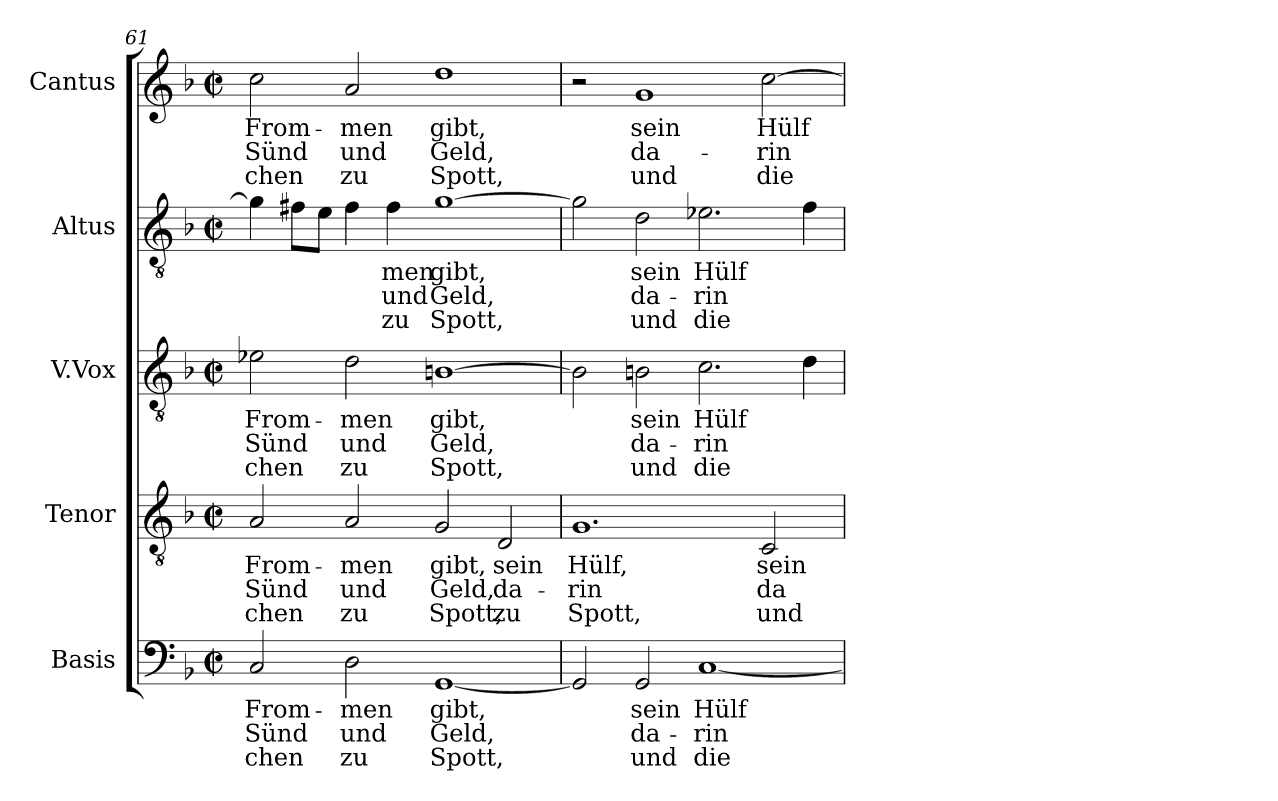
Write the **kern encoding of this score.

**kern	**text	**text	**text	**kern	**text	**text	**text	**kern	**text	**text	**text	**kern	**text	**text	**text	**kern	**text	**text	**text
*part5	*part5	*part5	*part5	*part4	*part4	*part4	*part4	*part3	*part3	*part3	*part3	*part2	*part2	*part2	*part2	*part1	*part1	*part1	*part1
*staff5	*staff5	*staff5	*staff5	*staff4	*staff4	*staff4	*staff4	*staff3	*staff3	*staff3	*staff3	*staff2	*staff2	*staff2	*staff2	*staff1	*staff1	*staff1	*staff1
*I"Basis	*	*	*	*I"Tenor	*	*	*	*I"V.Vox	*	*	*	*I"Altus	*	*	*	*I"Cantus	*	*	*
*I'B	*	*	*	*I'T	*	*	*	*	*	*	*	*I'A	*	*	*	*I'C	*	*	*
!!LO:LB:g=z
*clefF4	*	*	*	*clefGv2	*	*	*	*clefGv2	*	*	*	*clefGv2	*	*	*	*clefG2	*	*	*
*k[b-]	*	*	*	*k[b-]	*	*	*	*k[b-]	*	*	*	*k[b-]	*	*	*	*k[b-]	*	*	*
*F:	*	*	*	*F:	*	*	*	*F:	*	*	*	*F:	*	*	*	*F:	*	*	*
*M2/2	*	*	*	*M2/2	*	*	*	*M2/2	*	*	*	*M2/2	*	*	*	*M2/2	*	*	*
*met(c|)	*	*	*	*met(c|)	*	*	*	*met(c|)	*	*	*	*met(c|)	*	*	*	*met(c|)	*	*	*
=61	=61	=61	=61	=61	=61	=61	=61	=61	=61	=61	=61	=61	=61	=61	=61	=61	=61	=61	=61
!	!LO:LY:b:cj	!LO:LY:b:cj	!LO:LY:b:cj	!	!LO:LY:b:cj	!LO:LY:b:cj	!LO:LY:b:cj	!	!LO:LY:b:cj	!LO:LY:b:cj	!LO:LY:b:cj	!	!LO:LY:b:cj	!LO:LY:b:cj	!LO:LY:b:cj	!	!LO:LY:b:cj	!LO:LY:b:cj	!LO:LY:b:cj
2C/	-From-	-Sünd	chen	2A/	-From-	-Sünd	chen	2e-X\	-From-	-Sünd	chen	4g\]	.	.	.	2cc\	-From-	-Sünd	chen
!	!	!	!	!	!	!	!	!	!	!	!	!	!LO:LY:b:cj	!LO:LY:b:cj	!LO:LY:b:cj	!	!	!	!
.	.	.	.	.	.	.	.	.	.	.	.	8f#X\L	.	.	.	.	.	.	.
!	!	!	!	!	!	!	!	!	!	!	!	!	!LO:LY:b:cj	!LO:LY:b:cj	!LO:LY:b:cj	!	!	!	!
.	.	.	.	.	.	.	.	.	.	.	.	8e\J	.	.	.	.	.	.	.
!	!LO:LY:b:cj	!LO:LY:b:cj	!LO:LY:b:cj	!	!LO:LY:b:cj	!LO:LY:b:cj	!LO:LY:b:cj	!	!LO:LY:b:cj	!LO:LY:b:cj	!LO:LY:b:cj	!	!LO:LY:b:cj	!LO:LY:b:cj	!LO:LY:b:cj	!	!LO:LY:b:cj	!LO:LY:b:cj	!LO:LY:b:cj
2D\	men	und	zu	2A/	men	und	zu	2d\	men	und	zu	4f#\	.	.	.	2a/	men	und	zu
!	!	!	!	!	!	!	!	!	!	!	!	!	!LO:LY:b:cj	!LO:LY:b:cj	!LO:LY:b:cj	!	!	!	!
.	.	.	.	.	.	.	.	.	.	.	.	4f#\	men	und	zu	.	.	.	.
!	!LO:LY:b:cj	!LO:LY:b:cj	!LO:LY:b:cj	!	!LO:LY:b:cj	!LO:LY:b:cj	!LO:LY:b:cj	!	!LO:LY:b:cj	!LO:LY:b:cj	!LO:LY:b:cj	!	!LO:LY:b:cj	!LO:LY:b:cj	!LO:LY:b:cj	!	!LO:LY:b:cj	!LO:LY:b:cj	!LO:LY:b:cj
[<1GG	gibt,	Geld,	Spott,	2G/	gibt,	Geld,	Spott,	[>1Bn	gibt,	Geld,	Spott,	[>1g	gibt,	Geld,	Spott,	1dd	gibt,	Geld,	Spott,
!	!	!	!	!	!LO:LY:b:cj	!LO:LY:b:cj	!LO:LY:b:cj	!	!	!	!	!	!	!	!	!	!	!	!
.	.	.	.	2D/	sein	da-	-zu	.	.	.	.	.	.	.	.	.	.	.	.
=62	=62	=62	=62	=62	=62	=62	=62	=62	=62	=62	=62	=62	=62	=62	=62	=62	=62	=62	=62
!	!LO:LY:b:cj	!LO:LY:b:cj	!LO:LY:b:cj	!	!LO:LY:b:cj	!LO:LY:b:cj	!LO:LY:b:cj	!	!LO:LY:b:cj	!LO:LY:b:cj	!LO:LY:b:cj	!	!LO:LY:b:cj	!LO:LY:b:cj	!LO:LY:b:cj	!	!	!	!
2GG/]	.	.	-	1.G	Hülf,	rin	Spott,	2B\]	.	.	-	2g\]	.	.	-	2r	.	.	.
!	!LO:LY:b:cj	!LO:LY:b:cj	!LO:LY:b:cj	!	!	!	!	!	!LO:LY:b:cj	!LO:LY:b:cj	!LO:LY:b:cj	!	!LO:LY:b:cj	!LO:LY:b:cj	!LO:LY:b:cj	!	!LO:LY:b:cj	!LO:LY:b:cj	!LO:LY:b:cj
2GG/	-sein	da-	-und	.	.	.	.	2Bn\	-sein	da-	-und	2d\	-sein	da-	-und	1g	sein	da-	-und
!	!LO:LY:b:cj	!LO:LY:b:cj	!LO:LY:b:cj	!	!	!	!	!	!LO:LY:b:cj	!LO:LY:b:cj	!LO:LY:b:cj	!	!LO:LY:b:cj	!LO:LY:b:cj	!LO:LY:b:cj	!	!	!	!
[<1C	Hülf	rin	die	.	.	.	.	2.c\	Hülf	rin	die	2.e-X\	Hülf	rin	die	.	.	.	.
!	!	!	!	!	!LO:LY:b:cj	!LO:LY:b:cj	!LO:LY:b:cj	!	!	!	!	!	!	!	!	!	!LO:LY:b:cj	!LO:LY:b:cj	!LO:LY:b:cj
.	.	.	.	2C/	sein	da-	-und	.	.	.	.	.	.	.	.	[>2cc\	Hülf	rin	die
!	!	!	!	!	!	!	!	!	!LO:LY:b:cj	!LO:LY:b:cj	!LO:LY:b:cj	!	!LO:LY:b:cj	!LO:LY:b:cj	!LO:LY:b:cj	!	!	!	!
.	.	.	.	.	.	.	.	4d\	.	.	.	4f\	.	.	.	.	.	.	.
=	=	=	=	=	=	=	=	=	=	=	=	=	=	=	=	=	=	=	=
*-	*-	*-	*-	*-	*-	*-	*-	*-	*-	*-	*-	*-	*-	*-	*-	*-	*-	*-	*-
